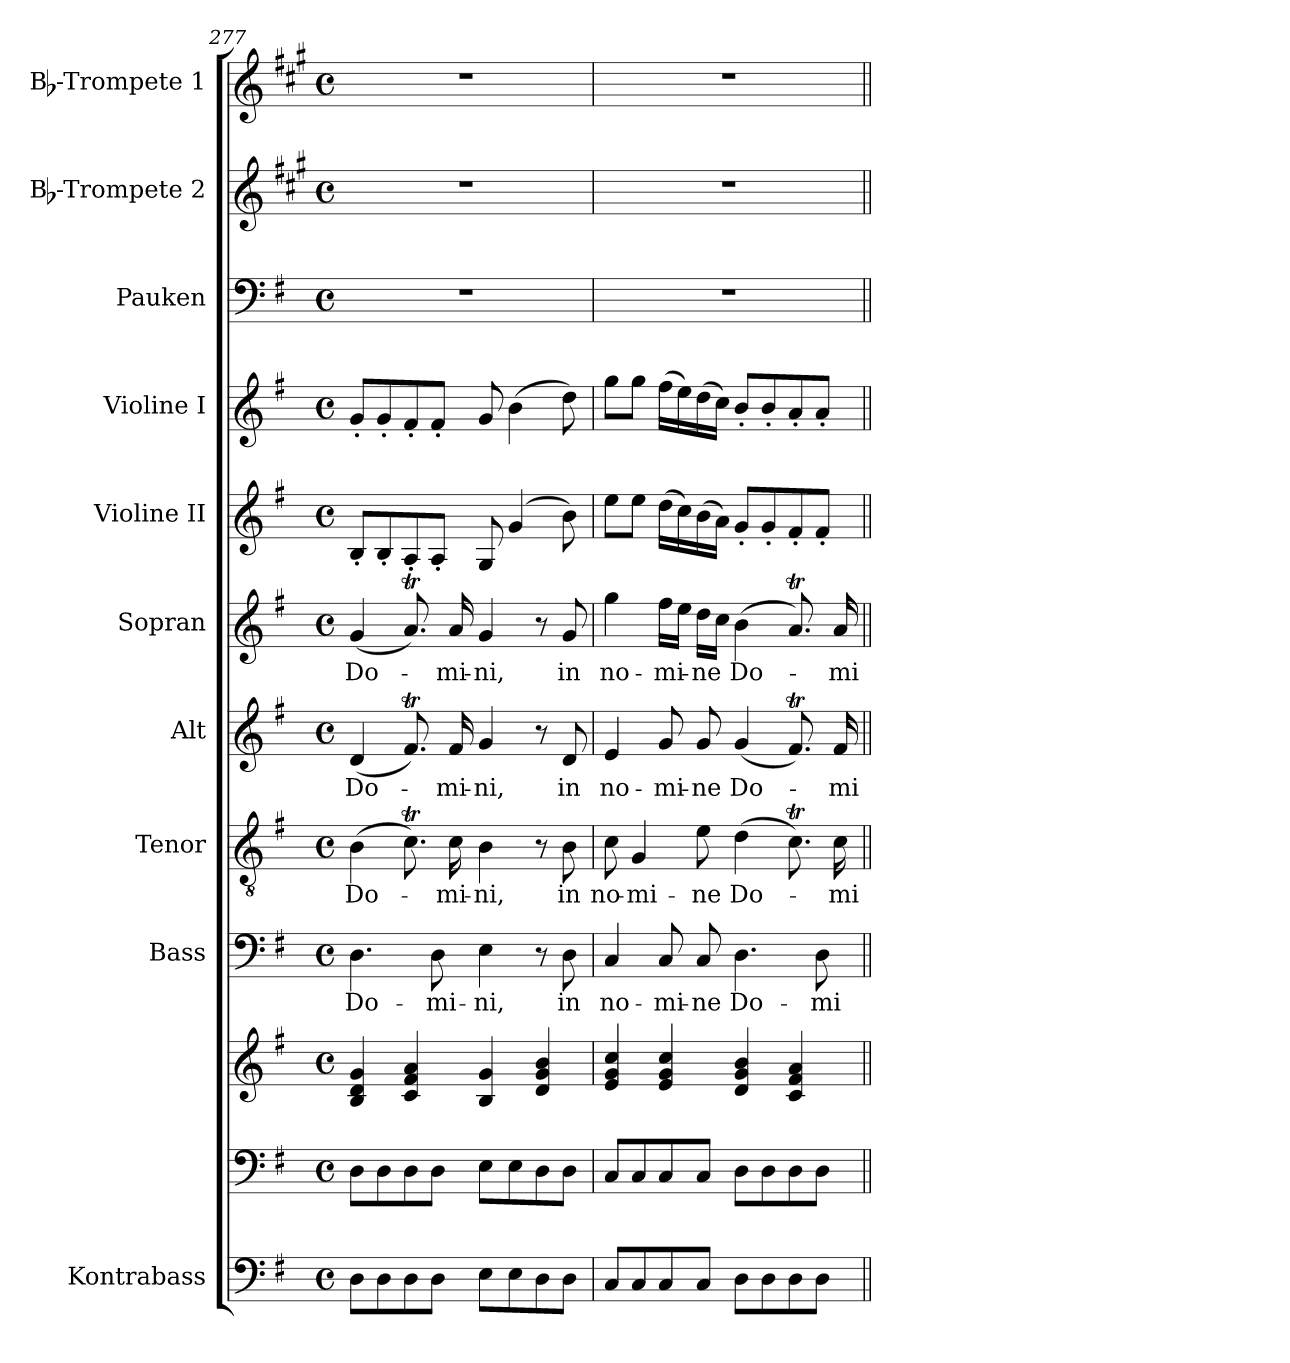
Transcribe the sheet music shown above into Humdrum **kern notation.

**kern	**kern	**kern	**kern	**text	**kern	**text	**kern	**text	**kern	**text	**kern	**kern	**kern	**kern	**kern
*part11	*part10	*part10	*part9	*part9	*part8	*part8	*part7	*part7	*part6	*part6	*part5	*part4	*part3	*part2	*part1
*staff12	*staff11	*staff10	*staff9	*staff9	*staff8	*staff8	*staff7	*staff7	*staff6	*staff6	*staff5	*staff4	*staff3	*staff2	*staff1
*I"Kontrabass	*	*	*I"Bass	*	*I"Tenor	*	*I"Alt	*	*I"Sopran	*	*I"Violine II	*I"Violine I	*I"Pauken	*I"Bb-Trompete 2	*I"Bb-Trompete 1
*I'Kb.	*	*	*I'B.	*	*I'T.	*	*I'A.	*	*I'S.	*	*I'Vl. II	*I'Vl. I	*I'Pk.	*I'Bb Trp. 2	*I'Bb Trp. 1
*clefF4	*clefF4	*clefG2	*clefF4	*	*clefGv2	*	*clefG2	*	*clefG2	*	*clefG2	*clefG2	*clefF4	*clefG2	*clefG2
*ITrd7c12	*	*	*	*	*	*	*	*	*	*	*	*	*	*ITrd1c2	*ITrd1c2
*k[f#]	*k[f#]	*k[f#]	*k[f#]	*	*k[f#]	*	*k[f#]	*	*k[f#]	*	*k[f#]	*k[f#]	*k[f#]	*k[f#]	*k[f#]
*G:	*G:	*G:	*G:	*	*G:	*	*G:	*	*G:	*	*G:	*G:	*G:	*G:	*G:
*M4/4	*M4/4	*M4/4	*M4/4	*	*M4/4	*	*M4/4	*	*M4/4	*	*M4/4	*M4/4	*M4/4	*M4/4	*M4/4
*met(c)	*met(c)	*met(c)	*met(c)	*	*met(c)	*	*met(c)	*	*met(c)	*	*met(c)	*met(c)	*met(c)	*met(c)	*met(c)
=277	=277	=277	=277	=277	=277	=277	=277	=277	=277	=277	=277	=277	=277	=277	=277
!	!	!	!	!LO:LY:b	!	!LO:LY:b	!	!LO:LY:b	!	!LO:LY:b	!	!	!	!	!
8DD\L	8D\L	4B/ 4d/ 4g/	4.D\	Do-	(>4B\	Do-	(<4d/	Do-	(<4g/	Do-	8B'</L	8g'</L	1r	1r	1r
8DD\	8D\	.	.	.	.	.	.	.	.	.	8B'</	8g'</	.	.	.
8DD\	8D\	4c/ 4f#/ 4a/	.	.	8.cT\)	.	8.f#t/)	.	8.aT/)	.	8A'</	8f#'</	.	.	.
!	!	!	!	!LO:LY:b	!	!	!	!	!	!	!	!	!	!	!
8DD\J	8D\J	.	8D\	-mi-	.	.	.	.	.	.	8A'</J	8f#'</J	.	.	.
!	!	!	!	!	!	!LO:LY:b	!	!LO:LY:b	!	!LO:LY:b	!	!	!	!	!
.	.	.	.	.	16c\	-mi-	16f#/	-mi-	16a/	-mi-	.	.	.	.	.
!	!	!	!	!LO:LY:b	!	!LO:LY:b	!	!LO:LY:b	!	!LO:LY:b	!	!	!	!	!
8EE\L	8E\L	4B/ 4g/	4E\	-ni,	4B\	-ni,	4g/	-ni,	4g/	-ni,	8G/	8g/	.	.	.
8EE\	8E\	.	.	.	.	.	.	.	.	.	(4g/	(>4b\	.	.	.
8DD\	8D\	4d/ 4g/ 4b/	8r	.	8r	.	8r	.	8r	.	.	.	.	.	.
!	!	!	!	!LO:LY:b	!	!LO:LY:b	!	!LO:LY:b	!	!LO:LY:b	!	!	!	!	!
8DD\J	8D\J	.	8D\	in	8B\	in	8d/	in	8g/	in	8b\)	8dd\)	.	.	.
=278	=278	=278	=278	=278	=278	=278	=278	=278	=278	=278	=278	=278	=278	=278	=278
!	!	!	!	!LO:LY:b	!	!LO:LY:b	!	!LO:LY:b	!	!LO:LY:b	!	!	!	!	!
8CC/L	8C/L	4e/ 4g/ 4cc/	4C/	no-	8c\	no-	4e/	no-	4gg\	no-	8ee\L	8gg\L	1r	1r	1r
!	!	!	!	!	!	!LO:LY:b	!	!	!	!	!	!	!	!	!
8CC/	8C/	.	.	.	4G/	-mi-	.	.	.	.	8ee\J	8gg\J	.	.	.
!	!	!	!	!LO:LY:b	!	!	!	!LO:LY:b	!	!LO:LY:b	!	!	!	!	!
8CC/	8C/	4e/ 4g/ 4cc/	8C/	-mi-	.	.	8g/	-mi-	16ff#\LL	-mi-	(>16dd\LL	(>16ff#\LL	.	.	.
.	.	.	.	.	.	.	.	.	16ee\JJ	.	16cc\)	16ee\)	.	.	.
!	!	!	!	!LO:LY:b	!	!LO:LY:b	!	!LO:LY:b	!	!LO:LY:b	!	!	!	!	!
8CC/J	8C/J	.	8C/	-ne	8e\	-ne	8g/	-ne	16dd\LL	-ne	(>16b\	(>16dd\	.	.	.
.	.	.	.	.	.	.	.	.	16cc\JJ	.	16a\JJ)	16cc\JJ)	.	.	.
!	!	!	!	!LO:LY:b	!	!LO:LY:b	!	!LO:LY:b	!	!LO:LY:b	!	!	!	!	!
8DD\L	8D\L	4d/ 4g/ 4b/	4.D\	Do-	(>4d\	Do-	(<4g/	Do-	(>4b\	Do-	8g'</L	8b'</L	.	.	.
8DD\	8D\	.	.	.	.	.	.	.	.	.	8g'</	8b'</	.	.	.
8DD\	8D\	4c/ 4f#/ 4a/	.	.	8.cT\)	.	8.f#t/)	.	8.aT/)	.	8f#'</	8a'</	.	.	.
!	!	!	!	!LO:LY:b	!	!	!	!	!	!	!	!	!	!	!
8DD\J	8D\J	.	8D\	-mi-	.	.	.	.	.	.	8f#'</J	8a'</J	.	.	.
!	!	!	!	!	!	!LO:LY:b	!	!LO:LY:b	!	!LO:LY:b	!	!	!	!	!
.	.	.	.	.	16c\	-mi-	16f#/	-mi-	16a/	-mi-	.	.	.	.	.
=||	=||	=||	=||	=||	=||	=||	=||	=||	=||	=||	=||	=||	=||	=||	=||
*-	*-	*-	*-	*-	*-	*-	*-	*-	*-	*-	*-	*-	*-	*-	*-
